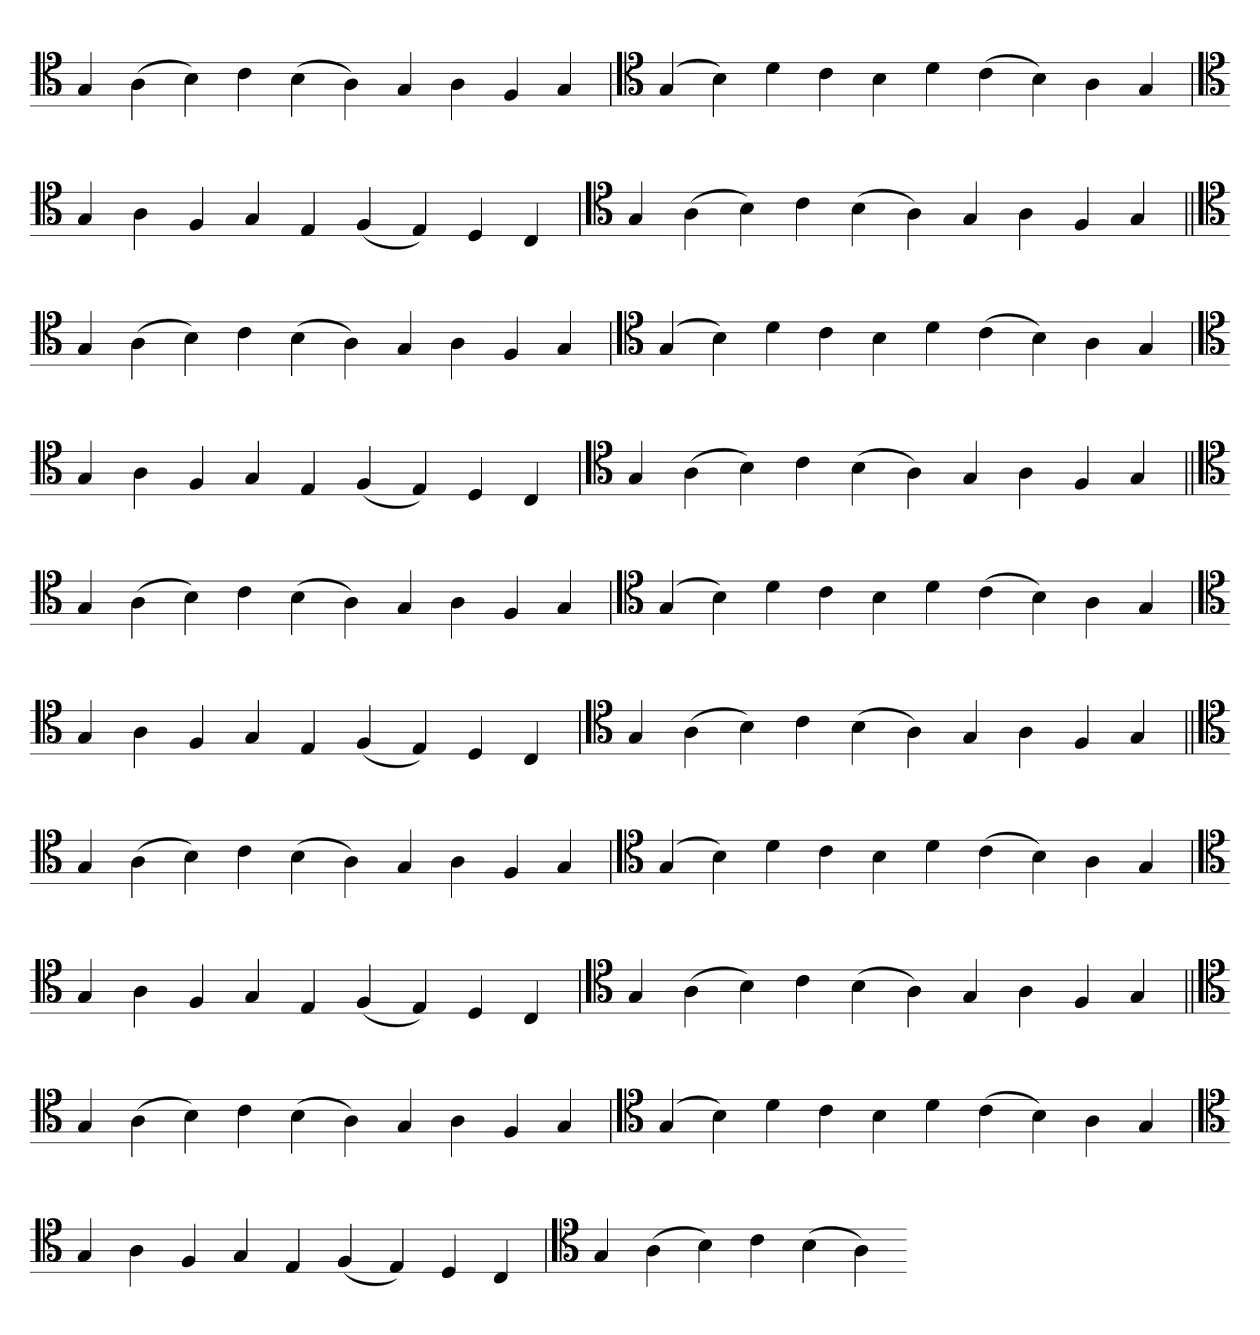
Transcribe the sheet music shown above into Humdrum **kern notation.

**kern
*part1
*staff1
*clefC4
=
4G
(4A
4B)
4c
(4B
4A)
4G
4A
4F
4G
=`
*clefC4
(4G
4B)
4d
4c
4B
4d
(4c
4B)
4A
4G
='
*clefC4
4G
4A
4F
4G
4E
(4F
4E)
4D
4C
=`
*clefC4
4G
(4A
4B)
4c
(4B
4A)
4G
4A
4F
4G
=||
*clefC4
4G
(4A
4B)
4c
(4B
4A)
4G
4A
4F
4G
=`
*clefC4
(4G
4B)
4d
4c
4B
4d
(4c
4B)
4A
4G
='
*clefC4
4G
4A
4F
4G
4E
(4F
4E)
4D
4C
=`
*clefC4
4G
(4A
4B)
4c
(4B
4A)
4G
4A
4F
4G
=||
*clefC4
4G
(4A
4B)
4c
(4B
4A)
4G
4A
4F
4G
=`
*clefC4
(4G
4B)
4d
4c
4B
4d
(4c
4B)
4A
4G
='
*clefC4
4G
4A
4F
4G
4E
(4F
4E)
4D
4C
=`
*clefC4
4G
(4A
4B)
4c
(4B
4A)
4G
4A
4F
4G
=||
*clefC4
4G
(4A
4B)
4c
(4B
4A)
4G
4A
4F
4G
=`
*clefC4
(4G
4B)
4d
4c
4B
4d
(4c
4B)
4A
4G
='
*clefC4
4G
4A
4F
4G
4E
(4F
4E)
4D
4C
=`
*clefC4
4G
(4A
4B)
4c
(4B
4A)
4G
4A
4F
4G
=||
*clefC4
4G
(4A
4B)
4c
(4B
4A)
4G
4A
4F
4G
=`
*clefC4
(4G
4B)
4d
4c
4B
4d
(4c
4B)
4A
4G
='
*clefC4
4G
4A
4F
4G
4E
(4F
4E)
4D
4C
=`
*clefC4
4G
(4A
4B)
4c
(4B
4A)
=-
*-
